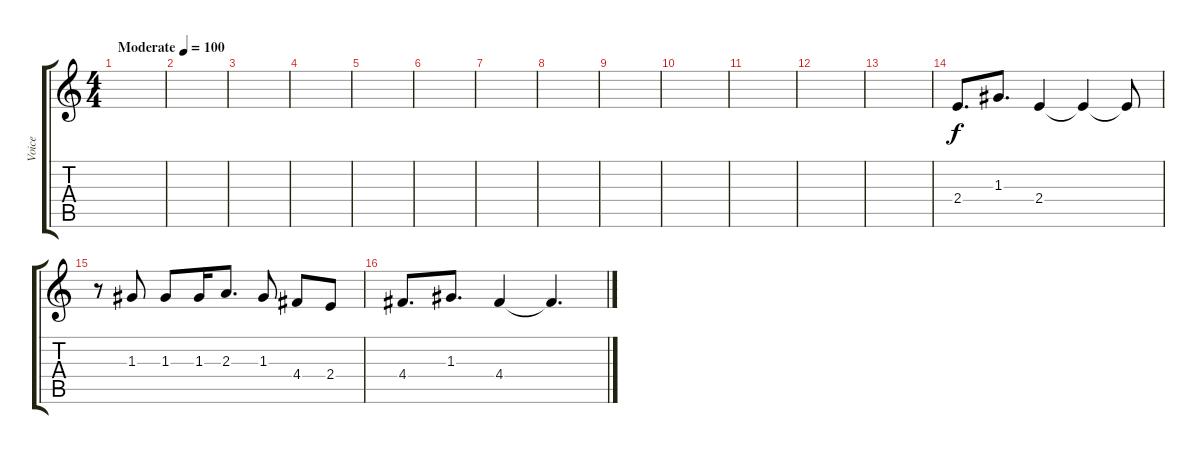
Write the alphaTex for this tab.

\track ("Voice" "Voice") {instrument electricguitarjazz}
\staff {score tabs}
\tuning (E4 B3 G3 D3 A2 E2) {hide}
\ts (4 4)
\tempo (100 "Moderate")
\clef g2
\ks c
|
|
|
|
|
|
|
|
|
|
|
|
|
2.4.8{d} 1.3.8{d} 2.4.4 2.4{t}.4 2.4{t}.8 |
r.8 1.3.8 1.3.8 1.3.16 2.3.8{d} 1.3.8 4.4.8 2.4.8 |
4.4.8{d} 1.3.8{d} 4.4.4 4.4{t}.4{d}
